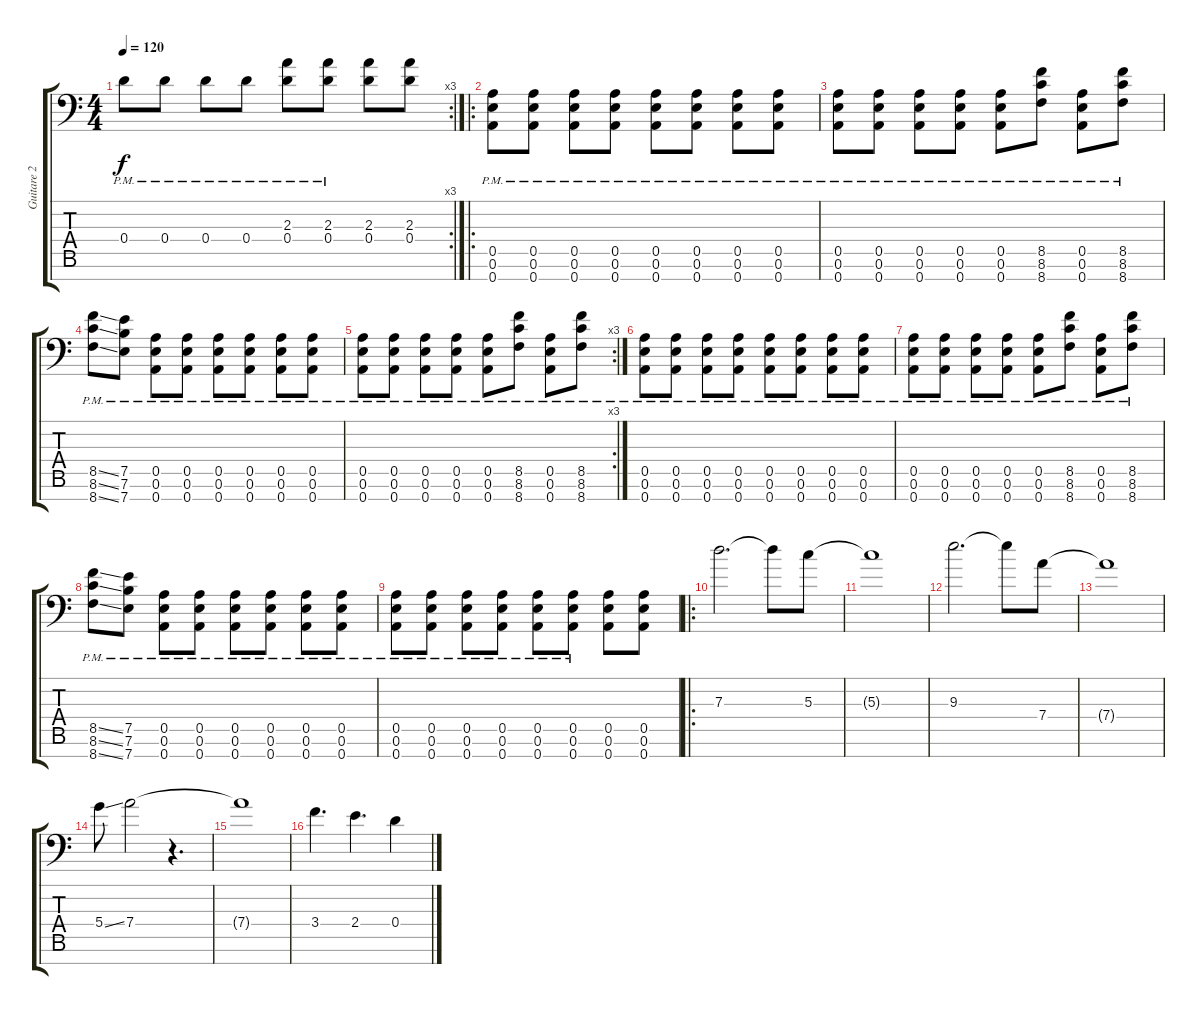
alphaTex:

\track ("Guitare 2" "Guitare 2") {instrument distortionguitar}
\staff {score tabs}
\tuning (E4 B3 G3 D3 A2 E2 A1) {hide}
\rc 3
\ts (4 4)
\tempo 120
\clef f4
\ks c
0.4{pm}.8{dy f} 0.4{pm}.8 0.4{pm}.8 0.4{pm}.8 (2.3{pm} 0.4{pm}).8 (2.3{pm} 0.4{pm}).8 (2.3 0.4).8 (2.3 0.4).8 |
\ro
(0.5{pm} 0.6{pm} 0.7{pm}).8 (0.5{pm} 0.6{pm} 0.7{pm}).8 (0.5{pm} 0.6{pm} 0.7{pm}).8 (0.5{pm} 0.6{pm} 0.7{pm}).8 (0.5{pm} 0.6{pm} 0.7{pm}).8 (0.5{pm} 0.6{pm} 0.7{pm}).8 (0.5{pm} 0.6{pm} 0.7{pm}).8 (0.5{pm} 0.6{pm} 0.7{pm}).8 |
(0.5{pm} 0.6{pm} 0.7{pm}).8 (0.5{pm} 0.6{pm} 0.7{pm}).8 (0.5{pm} 0.6{pm} 0.7{pm}).8 (0.5{pm} 0.6{pm} 0.7{pm}).8 (0.5{pm} 0.6{pm} 0.7{pm}).8 (8.5{pm} 8.6{pm} 8.7{pm}).8 (0.5{pm} 0.6{pm} 0.7{pm}).8 (8.5{pm} 8.6{pm} 8.7{pm}).8 |
(8.5{ss pm} 8.6{ss pm} 8.7{ss pm}).8 (7.5{pm} 7.6{pm} 7.7{pm}).8 (0.5{pm} 0.6{pm} 0.7{pm}).8 (0.5{pm} 0.6{pm} 0.7{pm}).8 (0.5{pm} 0.6{pm} 0.7{pm}).8 (0.5{pm} 0.6{pm} 0.7{pm}).8 (0.5{pm} 0.6{pm} 0.7{pm}).8 (0.5{pm} 0.6{pm} 0.7{pm}).8 |
\rc 3
(0.5{pm} 0.6{pm} 0.7{pm}).8 (0.5{pm} 0.6{pm} 0.7{pm}).8 (0.5{pm} 0.6{pm} 0.7{pm}).8 (0.5{pm} 0.6{pm} 0.7{pm}).8 (0.5{pm} 0.6{pm} 0.7{pm}).8 (8.5{pm} 8.6{pm} 8.7{pm}).8 (0.5{pm} 0.6{pm} 0.7{pm}).8 (8.5{pm} 8.6{pm} 8.7{pm}).8 |
(0.5{pm} 0.6{pm} 0.7{pm}).8 (0.5{pm} 0.6{pm} 0.7{pm}).8 (0.5{pm} 0.6{pm} 0.7{pm}).8 (0.5{pm} 0.6{pm} 0.7{pm}).8 (0.5{pm} 0.6{pm} 0.7{pm}).8 (0.5{pm} 0.6{pm} 0.7{pm}).8 (0.5{pm} 0.6{pm} 0.7{pm}).8 (0.5{pm} 0.6{pm} 0.7{pm}).8 |
(0.5{pm} 0.6{pm} 0.7{pm}).8 (0.5{pm} 0.6{pm} 0.7{pm}).8 (0.5{pm} 0.6{pm} 0.7{pm}).8 (0.5{pm} 0.6{pm} 0.7{pm}).8 (0.5{pm} 0.6{pm} 0.7{pm}).8 (8.5{pm} 8.6{pm} 8.7{pm}).8 (0.5{pm} 0.6{pm} 0.7{pm}).8 (8.5{pm} 8.6{pm} 8.7{pm}).8 |
(8.5{ss pm} 8.6{ss pm} 8.7{ss pm}).8 (7.5{pm} 7.6{pm} 7.7{pm}).8 (0.5{pm} 0.6{pm} 0.7{pm}).8 (0.5{pm} 0.6{pm} 0.7{pm}).8 (0.5{pm} 0.6{pm} 0.7{pm}).8 (0.5{pm} 0.6{pm} 0.7{pm}).8 (0.5{pm} 0.6{pm} 0.7{pm}).8 (0.5{pm} 0.6{pm} 0.7{pm}).8 |
(0.5{pm} 0.6{pm} 0.7).8 (0.5{pm} 0.6{pm} 0.7).8 (0.5{pm} 0.6{pm} 0.7).8 (0.5{pm} 0.6{pm} 0.7).8 (0.5{pm} 0.6 0.7).8 (0.5{pm} 0.6 0.7).8 (0.5 0.6 0.7).8 (0.5 0.6 0.7).8 |
\ro
7.3.2{d} 7.3{t}.8 5.3.8 |
5.3{t}.1 |
9.3.2{d} 9.3{t}.8 7.4.8 |
7.4{t}.1 |
5.4{ss}.8 7.4.2 r.4{d} |
7.4{t}.1 |
3.4.4{d} 2.4.4{d} 0.4.4
